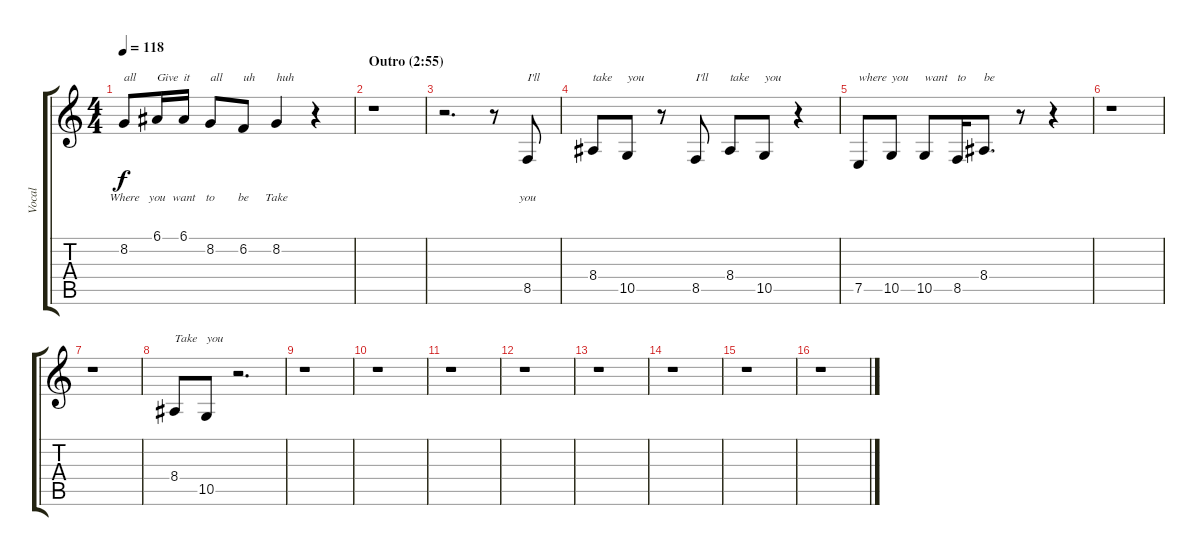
\track ("Vocal" "Vocal") {instrument clarinet}
\staff {score tabs}
\tuning (E4 B3 G3 D3 A2 E2) {hide}
\ts (4 4)
\tempo 118
\clef g2
\ks c
8.2.8{txt "all" lyrics (0 "Where") lyrics (1 "") lyrics (2 "") lyrics (3 "") lyrics (4 "") dy f} 6.1.16{txt "Give" lyrics (0 "you") lyrics (1 "") lyrics (2 "") lyrics (3 "") lyrics (4 "")} 6.1.16{txt "it" lyrics (0 "want") lyrics (1 "") lyrics (2 "") lyrics (3 "") lyrics (4 "")} 8.2.8{txt "all" lyrics (0 "to") lyrics (1 "") lyrics (2 "") lyrics (3 "") lyrics (4 "")} 6.2.8{txt "uh" lyrics (0 "be") lyrics (1 "") lyrics (2 "") lyrics (3 "") lyrics (4 "")} 8.2.4{txt "huh" lyrics (0 "Take") lyrics (1 "") lyrics (2 "") lyrics (3 "") lyrics (4 "")} r.4 |
\section ("" "Outro (2:55)")
r.1 |
r.2{d} r.8 8.5.8{txt "I'll" lyrics (0 "you") lyrics (1 "") lyrics (2 "") lyrics (3 "") lyrics (4 "")} |
8.4.8{txt "take"} 10.5.8{txt "you"} r.8 8.5.8{txt "I'll"} 8.4.8{txt "take"} 10.5.8{txt "you"} r.4 |
7.5.8{txt "where"} 10.5.8{txt "you"} 10.5.8{txt "want"} 8.5.16{txt "to"} 8.4.8{d txt "be"} r.8 r.4 |
r.1 |
r.1 |
8.4.8{txt "Take"} 10.5.8{txt "you"} r.2{d} |
r.1 |
r.1 |
r.1 |
r.1 |
r.1 |
r.1 |
r.1 |
r.1
